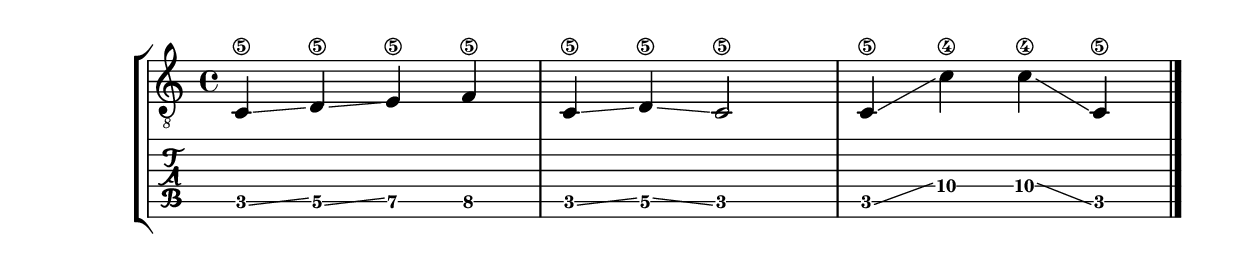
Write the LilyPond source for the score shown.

\version "2.19.21"

\header{ texidoc = "Glissando lines in tablature have the right slope."
       }

\paper { ragged-right = ##f } % strech the staff to make glissando lines visible

glissandotest = \relative {
   c4\5 \glissando d\5 \glissando e\5 f\5 |
   c4\5 \glissando d\5 \glissando c2\5 |
   c4\5 \glissando c'\4 c\4 \glissando c,\5
  \bar "|."
}

\context StaffGroup <<
  \context Staff <<
    \clef "G_8"
    \glissandotest
  >>
  \context TabStaff <<
    \glissandotest
  >>
>>
